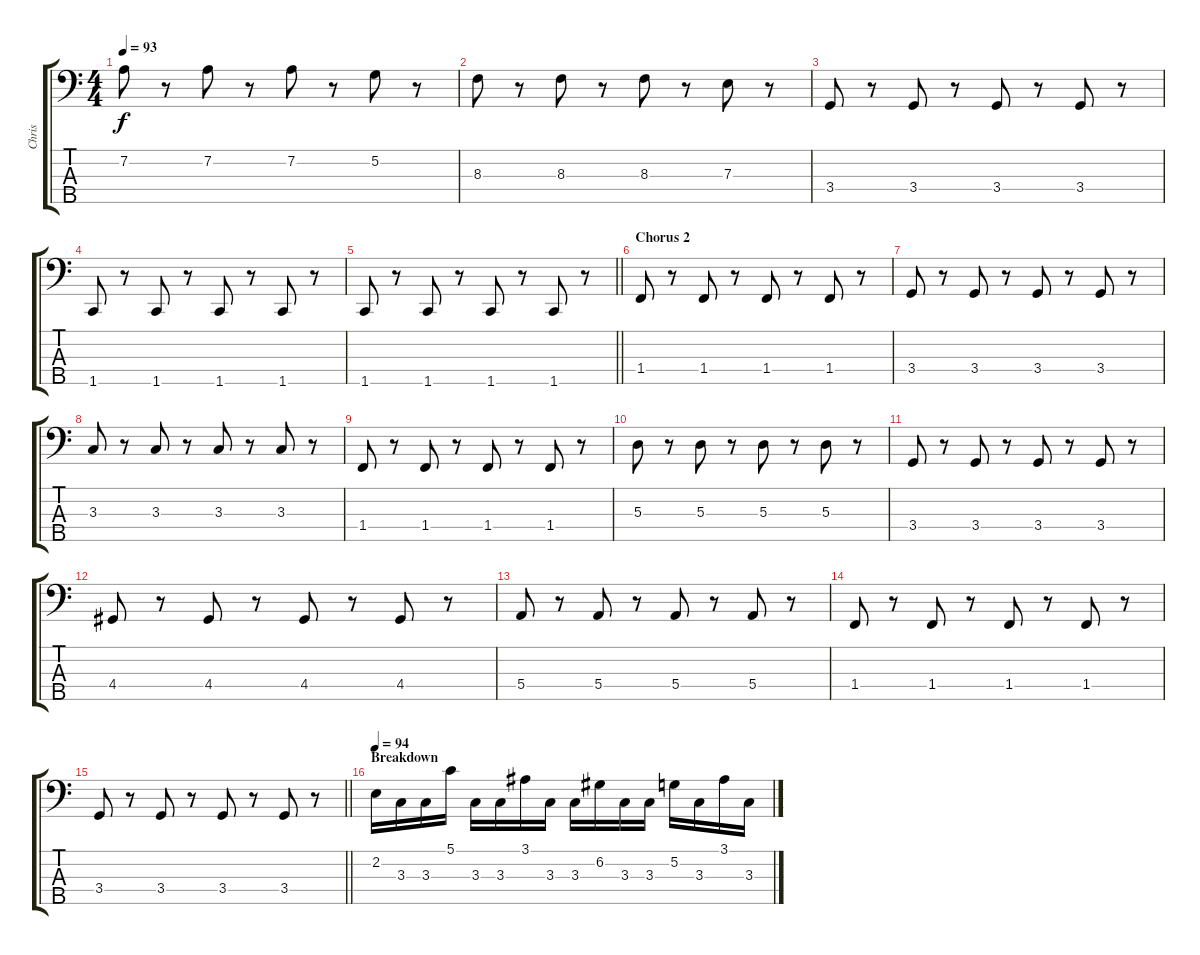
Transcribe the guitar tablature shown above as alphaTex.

\track ("Chris" "Chris") {instrument electricbassfinger}
\staff {score tabs}
\tuning (G2 D2 A1 E1 B0) {hide}
\ts (4 4)
\tempo 93
\clef f4
\ks c
7.2.8{dy f} r.8 7.2.8 r.8 7.2.8 r.8 5.2.8 r.8 |
8.3.8 r.8 8.3.8 r.8 8.3.8 r.8 7.3.8 r.8 |
3.4.8 r.8 3.4.8 r.8 3.4.8 r.8 3.4.8 r.8 |
1.5.8 r.8 1.5.8 r.8 1.5.8 r.8 1.5.8 r.8 |
\barLineRight lightlight
1.5.8 r.8 1.5.8 r.8 1.5.8 r.8 1.5.8 r.8 |
\section ("" "Chorus 2")
1.4.8 r.8 1.4.8 r.8 1.4.8 r.8 1.4.8 r.8 |
3.4.8 r.8 3.4.8 r.8 3.4.8 r.8 3.4.8 r.8 |
3.3.8 r.8 3.3.8 r.8 3.3.8 r.8 3.3.8 r.8 |
1.4.8 r.8 1.4.8 r.8 1.4.8 r.8 1.4.8 r.8 |
5.3.8 r.8 5.3.8 r.8 5.3.8 r.8 5.3.8 r.8 |
3.4.8 r.8 3.4.8 r.8 3.4.8 r.8 3.4.8 r.8 |
4.4.8 r.8 4.4.8 r.8 4.4.8 r.8 4.4.8 r.8 |
5.4.8 r.8 5.4.8 r.8 5.4.8 r.8 5.4.8 r.8 |
1.4.8 r.8 1.4.8 r.8 1.4.8 r.8 1.4.8 r.8 |
\barLineRight lightlight
3.4.8 r.8 3.4.8 r.8 3.4.8 r.8 3.4.8 r.8 |
\section ("" "Breakdown")
\tempo 94
2.2.16 3.3.16 3.3.16 5.1.16 3.3.16 3.3.16 3.1.16 3.3.16 3.3.16 6.2.16 3.3.16 3.3.16 5.2.16 3.3.16 3.1.16 3.3.16
